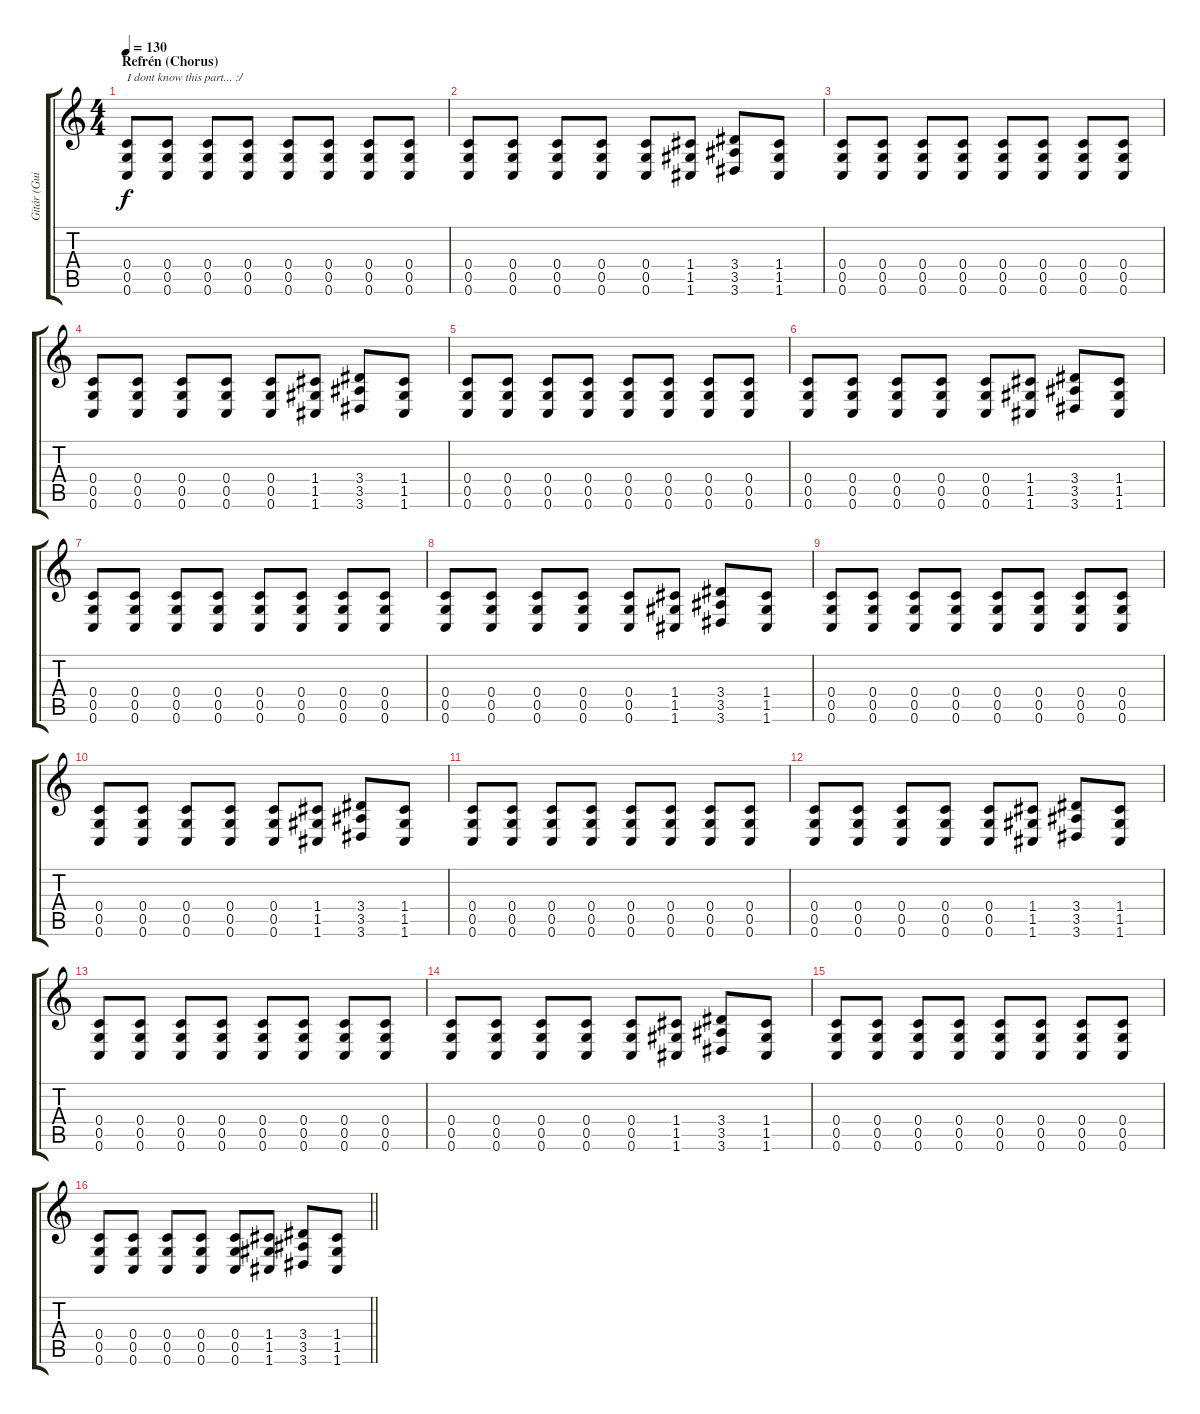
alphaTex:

\track ("Gitár (Guitar)" "Gitár (Gui") {instrument overdrivenguitar}
\staff {score tabs}
\tuning (D4 A3 F3 C3 G2 C2) {hide}
\ts (4 4)
\section ("" "Refrén (Chorus)")
\tempo 130
\clef g2
\ks c
(0.4 0.5 0.6).8{txt "I dont know this part... :/" dy f} (0.4 0.5 0.6).8 (0.4 0.5 0.6).8 (0.4 0.5 0.6).8 (0.4 0.5 0.6).8 (0.4 0.5 0.6).8 (0.4 0.5 0.6).8 (0.4 0.5 0.6).8 |
(0.4 0.5 0.6).8 (0.4 0.5 0.6).8 (0.4 0.5 0.6).8 (0.4 0.5 0.6).8 (0.4 0.5 0.6).8 (1.4 1.5 1.6).8 (3.4 3.5 3.6).8 (1.4 1.5 1.6).8 |
(0.4 0.5 0.6).8 (0.4 0.5 0.6).8 (0.4 0.5 0.6).8 (0.4 0.5 0.6).8 (0.4 0.5 0.6).8 (0.4 0.5 0.6).8 (0.4 0.5 0.6).8 (0.4 0.5 0.6).8 |
(0.4 0.5 0.6).8 (0.4 0.5 0.6).8 (0.4 0.5 0.6).8 (0.4 0.5 0.6).8 (0.4 0.5 0.6).8 (1.4 1.5 1.6).8 (3.4 3.5 3.6).8 (1.4 1.5 1.6).8 |
(0.4 0.5 0.6).8 (0.4 0.5 0.6).8 (0.4 0.5 0.6).8 (0.4 0.5 0.6).8 (0.4 0.5 0.6).8 (0.4 0.5 0.6).8 (0.4 0.5 0.6).8 (0.4 0.5 0.6).8 |
(0.4 0.5 0.6).8 (0.4 0.5 0.6).8 (0.4 0.5 0.6).8 (0.4 0.5 0.6).8 (0.4 0.5 0.6).8 (1.4 1.5 1.6).8 (3.4 3.5 3.6).8 (1.4 1.5 1.6).8 |
(0.4 0.5 0.6).8 (0.4 0.5 0.6).8 (0.4 0.5 0.6).8 (0.4 0.5 0.6).8 (0.4 0.5 0.6).8 (0.4 0.5 0.6).8 (0.4 0.5 0.6).8 (0.4 0.5 0.6).8 |
(0.4 0.5 0.6).8 (0.4 0.5 0.6).8 (0.4 0.5 0.6).8 (0.4 0.5 0.6).8 (0.4 0.5 0.6).8 (1.4 1.5 1.6).8 (3.4 3.5 3.6).8 (1.4 1.5 1.6).8 |
(0.4 0.5 0.6).8 (0.4 0.5 0.6).8 (0.4 0.5 0.6).8 (0.4 0.5 0.6).8 (0.4 0.5 0.6).8 (0.4 0.5 0.6).8 (0.4 0.5 0.6).8 (0.4 0.5 0.6).8 |
(0.4 0.5 0.6).8 (0.4 0.5 0.6).8 (0.4 0.5 0.6).8 (0.4 0.5 0.6).8 (0.4 0.5 0.6).8 (1.4 1.5 1.6).8 (3.4 3.5 3.6).8 (1.4 1.5 1.6).8 |
(0.4 0.5 0.6).8 (0.4 0.5 0.6).8 (0.4 0.5 0.6).8 (0.4 0.5 0.6).8 (0.4 0.5 0.6).8 (0.4 0.5 0.6).8 (0.4 0.5 0.6).8 (0.4 0.5 0.6).8 |
(0.4 0.5 0.6).8 (0.4 0.5 0.6).8 (0.4 0.5 0.6).8 (0.4 0.5 0.6).8 (0.4 0.5 0.6).8 (1.4 1.5 1.6).8 (3.4 3.5 3.6).8 (1.4 1.5 1.6).8 |
(0.4 0.5 0.6).8 (0.4 0.5 0.6).8 (0.4 0.5 0.6).8 (0.4 0.5 0.6).8 (0.4 0.5 0.6).8 (0.4 0.5 0.6).8 (0.4 0.5 0.6).8 (0.4 0.5 0.6).8 |
(0.4 0.5 0.6).8 (0.4 0.5 0.6).8 (0.4 0.5 0.6).8 (0.4 0.5 0.6).8 (0.4 0.5 0.6).8 (1.4 1.5 1.6).8 (3.4 3.5 3.6).8 (1.4 1.5 1.6).8 |
(0.4 0.5 0.6).8 (0.4 0.5 0.6).8 (0.4 0.5 0.6).8 (0.4 0.5 0.6).8 (0.4 0.5 0.6).8 (0.4 0.5 0.6).8 (0.4 0.5 0.6).8 (0.4 0.5 0.6).8 |
\barLineRight lightlight
(0.4 0.5 0.6).8 (0.4 0.5 0.6).8 (0.4 0.5 0.6).8 (0.4 0.5 0.6).8 (0.4 0.5 0.6).8 (1.4 1.5 1.6).8 (3.4 3.5 3.6).8 (1.4 1.5 1.6).8
